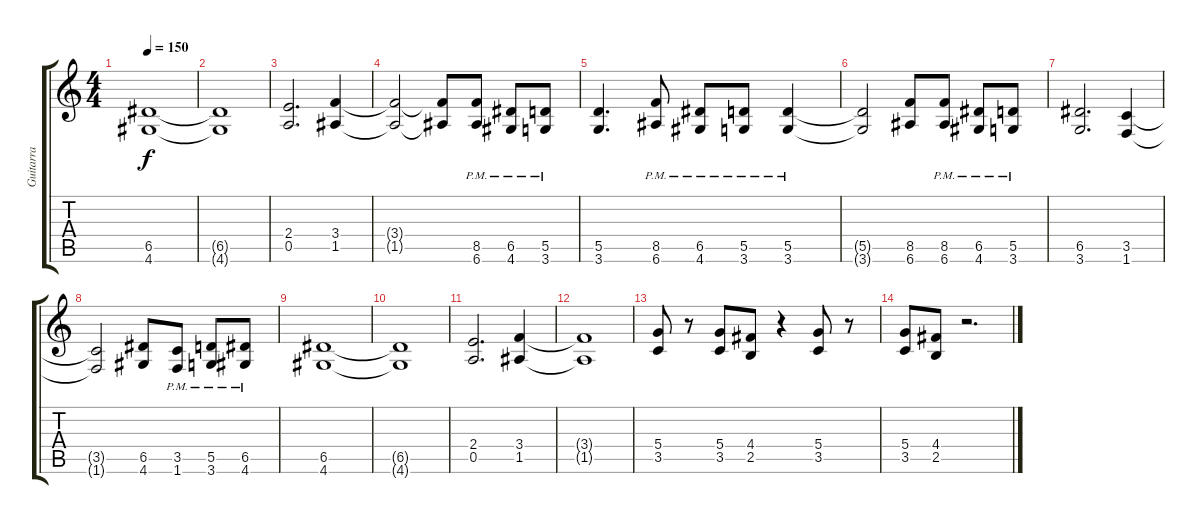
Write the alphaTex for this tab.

\track ("Guitarra" "Guitarra") {instrument overdrivenguitar}
\staff {score tabs}
\tuning (E4 B3 G3 D3 A2 E2) {hide}
\ts (4 4)
\tempo 150
\clef g2
\ks c
(6.5 4.6).1{dy f} |
(6.5{t} 4.6{t}).1 |
(2.4 0.5).2{d} (3.4 1.5).4 |
(3.4{t} 1.5{t}).2 (3.4{t} 1.5{t}).8 (8.5{pm} 6.6{pm}).8 (6.5{pm} 4.6{pm}).8 (5.5{pm} 3.6{pm}).8 |
(5.5 3.6).4{d} (8.5{pm} 6.6{pm}).8 (6.5{pm} 4.6{pm}).8 (5.5{pm} 3.6{pm}).8 (5.5{pm} 3.6).4 |
(5.5{t} 3.6{t}).2 (8.5 6.6).8 (8.5{pm} 6.6).8 (6.5{pm} 4.6{pm}).8 (5.5{pm} 3.6{pm}).8 |
(6.5 3.6).2{d} (3.5 1.6).4 |
(3.5{t} 1.6{t}).2 (6.5 4.6).8 (3.5{pm} 1.6).8 (5.5{pm} 3.6{pm}).8 (6.5 4.6{pm}).8 |
(6.5 4.6).1 |
(6.5{t} 4.6{t}).1 |
(2.4 0.5).2{d} (3.4 1.5).4 |
(3.4{t} 1.5{t}).1 |
(5.4 3.5).8 r.8 (5.4 3.5).8 (4.4 2.5).8 r.4 (5.4 3.5).8 r.8 |
(5.4 3.5).8 (4.4 2.5).8 r.2{d}
